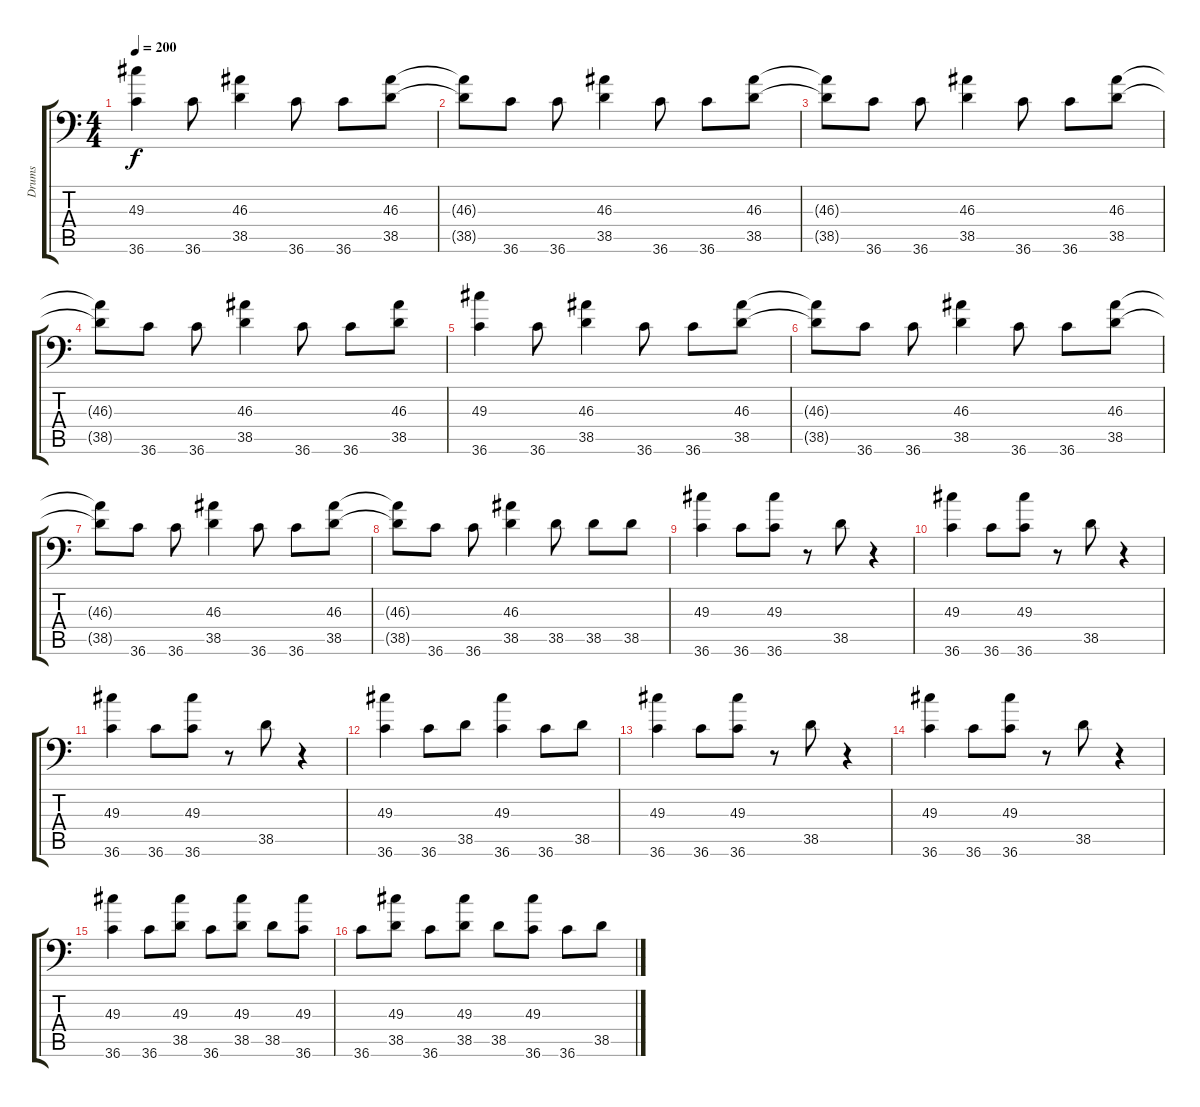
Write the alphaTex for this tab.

\track ("Drums" "Drums") {instrument acousticgrandpiano}
\staff {score tabs}
\tuning (C-1 C-1 C-1 C-1 C-1 C-1) {hide}
\ts (4 4)
\tempo 200
\clef f4
\ks c
(49.3 36.6).4{dy f} 36.6.8 (46.3 38.5).4 36.6.8 36.6.8 (46.3 38.5).8 |
(46.3{t} 38.5{t}).8 36.6.8 36.6.8 (46.3 38.5).4 36.6.8 36.6.8 (46.3 38.5).8 |
(46.3{t} 38.5{t}).8 36.6.8 36.6.8 (46.3 38.5).4 36.6.8 36.6.8 (46.3 38.5).8 |
(46.3{t} 38.5{t}).8 36.6.8 36.6.8 (46.3 38.5).4 36.6.8 36.6.8 (46.3 38.5).8 |
(49.3 36.6).4 36.6.8 (46.3 38.5).4 36.6.8 36.6.8 (46.3 38.5).8 |
(46.3{t} 38.5{t}).8 36.6.8 36.6.8 (46.3 38.5).4 36.6.8 36.6.8 (46.3 38.5).8 |
(46.3{t} 38.5{t}).8 36.6.8 36.6.8 (46.3 38.5).4 36.6.8 36.6.8 (46.3 38.5).8 |
(46.3{t} 38.5{t}).8 36.6.8 36.6.8 (46.3 38.5).4 38.5.8 38.5.8 38.5.8 |
(49.3 36.6).4 36.6.8 (49.3 36.6).8 r.8 38.5.8 r.4 |
(49.3 36.6).4 36.6.8 (49.3 36.6).8 r.8 38.5.8 r.4 |
(49.3 36.6).4 36.6.8 (49.3 36.6).8 r.8 38.5.8 r.4 |
(49.3 36.6).4 36.6.8 38.5.8 (49.3 36.6).4 36.6.8 38.5.8 |
(49.3 36.6).4 36.6.8 (49.3 36.6).8 r.8 38.5.8 r.4 |
(49.3 36.6).4 36.6.8 (49.3 36.6).8 r.8 38.5.8 r.4 |
(49.3 36.6).4 36.6.8 (49.3 38.5).8 36.6.8 (49.3 38.5).8 38.5.8 (49.3 36.6).8 |
36.6.8 (49.3 38.5).8 36.6.8 (49.3 38.5).8 38.5.8 (49.3 36.6).8 36.6.8 38.5.8
